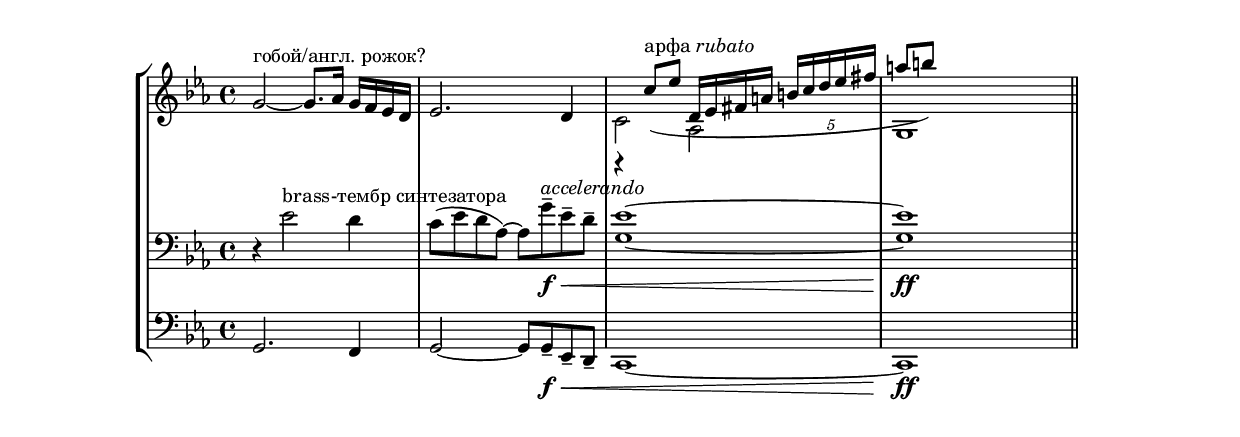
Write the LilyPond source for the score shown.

%-------------------------HEADER {{{
\version "2.18.2"
\header {
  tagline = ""  % removed
% title = "Main Title"
% subtitle = "музыка из кинофильма «Вечное сияние чистого разума» (2004)"
% composer = "Jon Brion"
}
% \include "lilypond-book-preamble.ly"
%-------------------------}}}

global = {
\key c \minor
  \time 4/4
}

#(set-global-staff-size 17)
\paper {
  % between-system-space = 10\mm % does nothing?
  % between-system-padding = #1 % does nothing?
        %system-count = #4
  % ragged-bottom = ##t
  % ragged-last-bottom = ##t
  % bottom-margin=0\mm
  % top-margin=0\mm
  % paper-height=310\mm
}

arpaC = \relative c'' { \repeat percent 4 { c16 es g c } }
arpaDes = \relative c'' { \repeat percent 4 { des16 f g b } }

%------------------------- III часть {{{
\parallelMusic #'(
voiceAa
voiceBb
voiceCc
)

{
	%--------------------bar18 

	g2~^"гобой/англ. рожок?" g8. as16 g( f es d |
	\clef "bass" r4 es,2^"brass-тембр синтезатора" d4 |
	\clef "bass" g2. f4 |
	%--------------------bar19 

	es2. d4 |
	c8^( es d as~) as g'(--\f\<^\markup {\italic accelerando} es-- d-- |
	g2~ g8 g--\f\< es-- d-- |
	%--------------------bar20 

	<<
	  \override Stem.direction = #DOWN { c2) as }
	  \\ \override Stem.direction = #UP { r4 c'8(^\markup {арфа \italic rubato} es d,16 es fis a \tuplet 5/4 { b16 c d es fis } } >> |
	<g, es'>1~ |
	c1~ |
	%--------------------bar21 

	<<
	  { g,,1 }
	  \\ \override Stem.direction = #UP { a''8 b) s2.} >> |
	<g es'>1\!\ff |
	c1\!\ff \bar "||"
}

%-------------------------}}}
%-------------------------CONTEXT {{{
\layout { 
% ragged-right = ##f 
\context {
\RemoveEmptyStaffContext
}
%    \Score
%    defaultBarType = ""
}
%-------------------------}}} 
%-------------------------STAVES {{{
\new StaffGroup <<
\new Staff
<<
  \global
 \relative c'' { \voiceAa }
 >>
\new Staff
<<
  \global
 \relative c'' { \voiceBb }
 >>
\new Staff
<<
  \global
 \relative c { \voiceCc }
 >>
 >>
%-------------------------}}}
